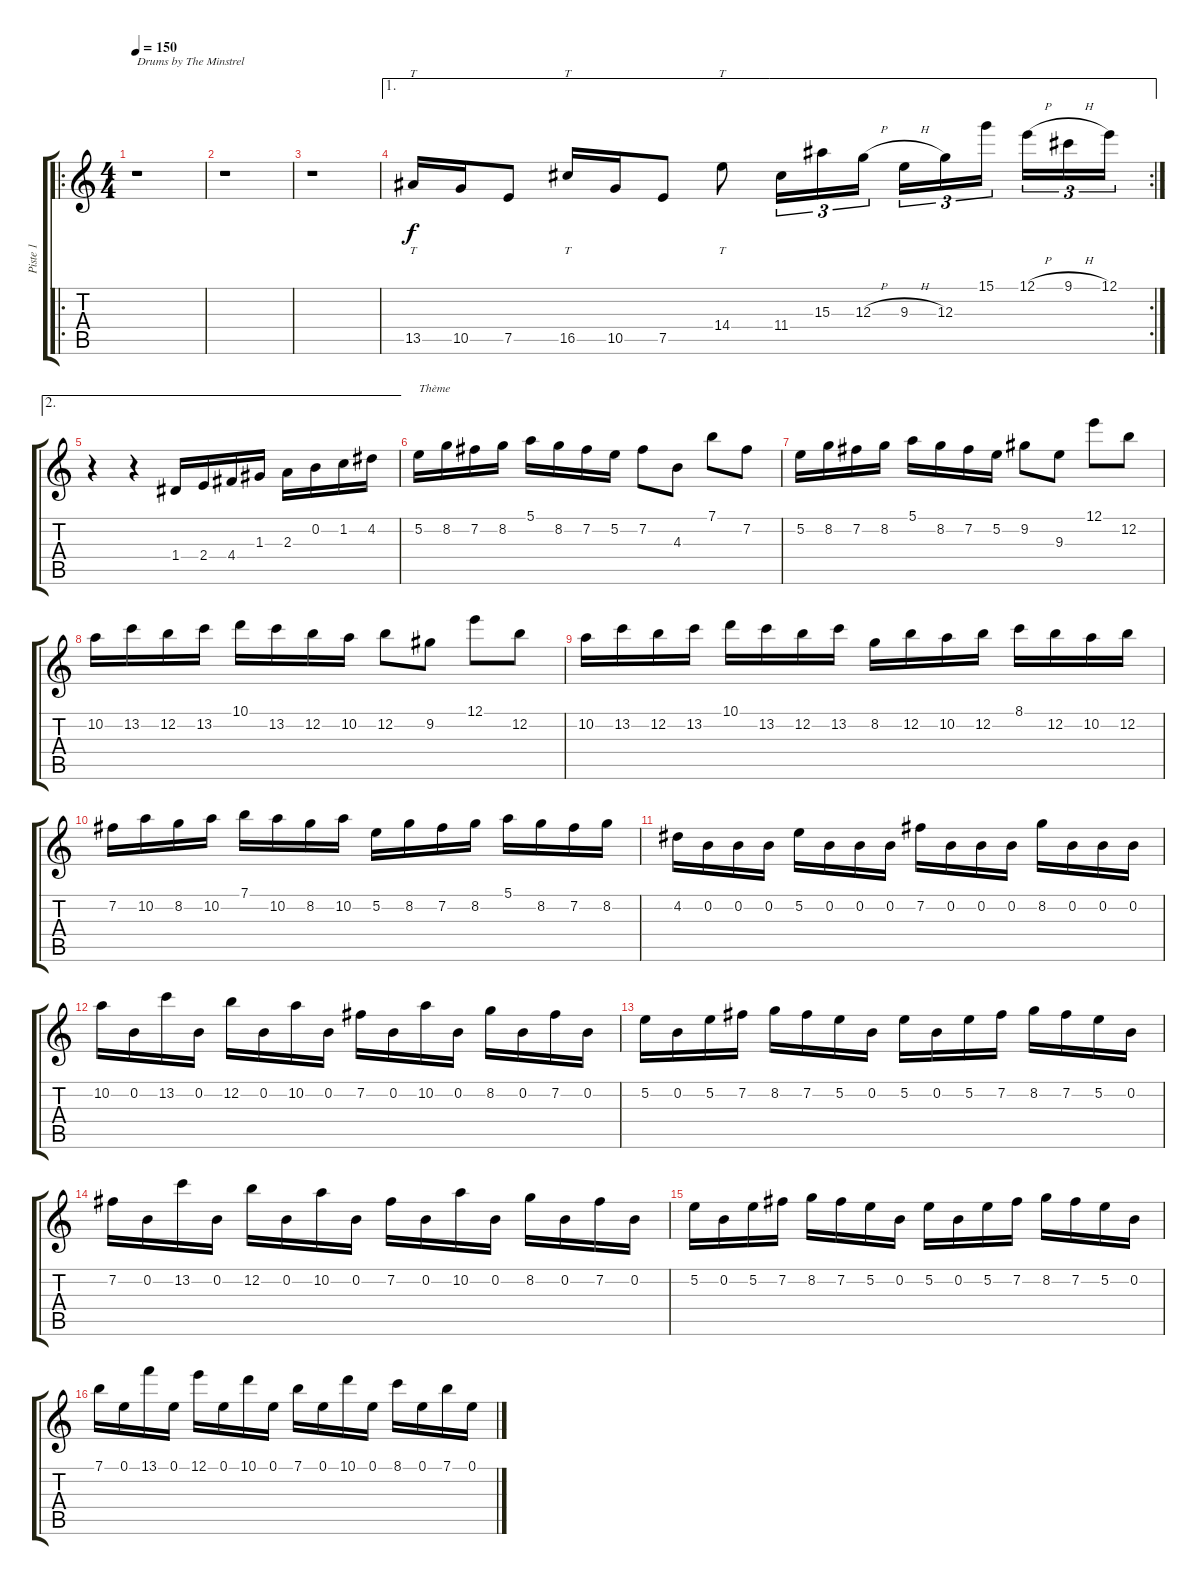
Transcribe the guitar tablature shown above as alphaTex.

\track ("Piste 1" "Piste 1") {instrument distortionguitar}
\staff {score tabs}
\tuning (E4 B3 G3 D3 A2 E2) {hide}
\ro
\ts (4 4)
\tempo 150
\clef g2
\ks c
r.1{txt "Drums by The Minstrel" dy f instrument distortionguitar} |
r.1 |
r.1 |
\ae 1
\rc 2
13.5.16{tt} 10.5.16 7.5.8 16.5.16{tt} 10.5.16 7.5.8 14.4.8{tt} 11.4.16{tu (3 2)} 15.3.16{tu (3 2)} 12.3{h}.16{tu (3 2)} 9.3{h}.16{tu (3 2)} 12.3.16{tu (3 2)} 15.1.16{tu (3 2)} 12.1{h}.16{tu (3 2)} 9.1{h}.16{tu (3 2)} 12.1.16{tu (3 2)} |
\ae 2
r.4 r.4 1.4.16 2.4.16 4.4.16 1.3.16 2.3.16 0.2.16 1.2.16 4.2.16 |
5.2.16{txt "Thème"} 8.2.16 7.2.16 8.2.16 5.1.16 8.2.16 7.2.16 5.2.16 7.2.8 4.3.8 7.1.8 7.2.8 |
5.2.16 8.2.16 7.2.16 8.2.16 5.1.16 8.2.16 7.2.16 5.2.16 9.2.8 9.3.8 12.1.8 12.2.8 |
10.2.16 13.2.16 12.2.16 13.2.16 10.1.16 13.2.16 12.2.16 10.2.16 12.2.8 9.2.8 12.1.8 12.2.8 |
10.2.16 13.2.16 12.2.16 13.2.16 10.1.16 13.2.16 12.2.16 13.2.16 8.2.16 12.2.16 10.2.16 12.2.16 8.1.16 12.2.16 10.2.16 12.2.16 |
7.2.16 10.2.16 8.2.16 10.2.16 7.1.16 10.2.16 8.2.16 10.2.16 5.2.16 8.2.16 7.2.16 8.2.16 5.1.16 8.2.16 7.2.16 8.2.16 |
4.2.16 0.2.16 0.2.16 0.2.16 5.2.16 0.2.16 0.2.16 0.2.16 7.2.16 0.2.16 0.2.16 0.2.16 8.2.16 0.2.16 0.2.16 0.2.16 |
10.2.16 0.2.16 13.2.16 0.2.16 12.2.16 0.2.16 10.2.16 0.2.16 7.2.16 0.2.16 10.2.16 0.2.16 8.2.16 0.2.16 7.2.16 0.2.16 |
5.2.16 0.2.16 5.2.16 7.2.16 8.2.16 7.2.16 5.2.16 0.2.16 5.2.16 0.2.16 5.2.16 7.2.16 8.2.16 7.2.16 5.2.16 0.2.16 |
7.2.16 0.2.16 13.2.16 0.2.16 12.2.16 0.2.16 10.2.16 0.2.16 7.2.16 0.2.16 10.2.16 0.2.16 8.2.16 0.2.16 7.2.16 0.2.16 |
5.2.16 0.2.16 5.2.16 7.2.16 8.2.16 7.2.16 5.2.16 0.2.16 5.2.16 0.2.16 5.2.16 7.2.16 8.2.16 7.2.16 5.2.16 0.2.16 |
7.1.16 0.1.16 13.1.16 0.1.16 12.1.16 0.1.16 10.1.16 0.1.16 7.1.16 0.1.16 10.1.16 0.1.16 8.1.16 0.1.16 7.1.16 0.1.16
